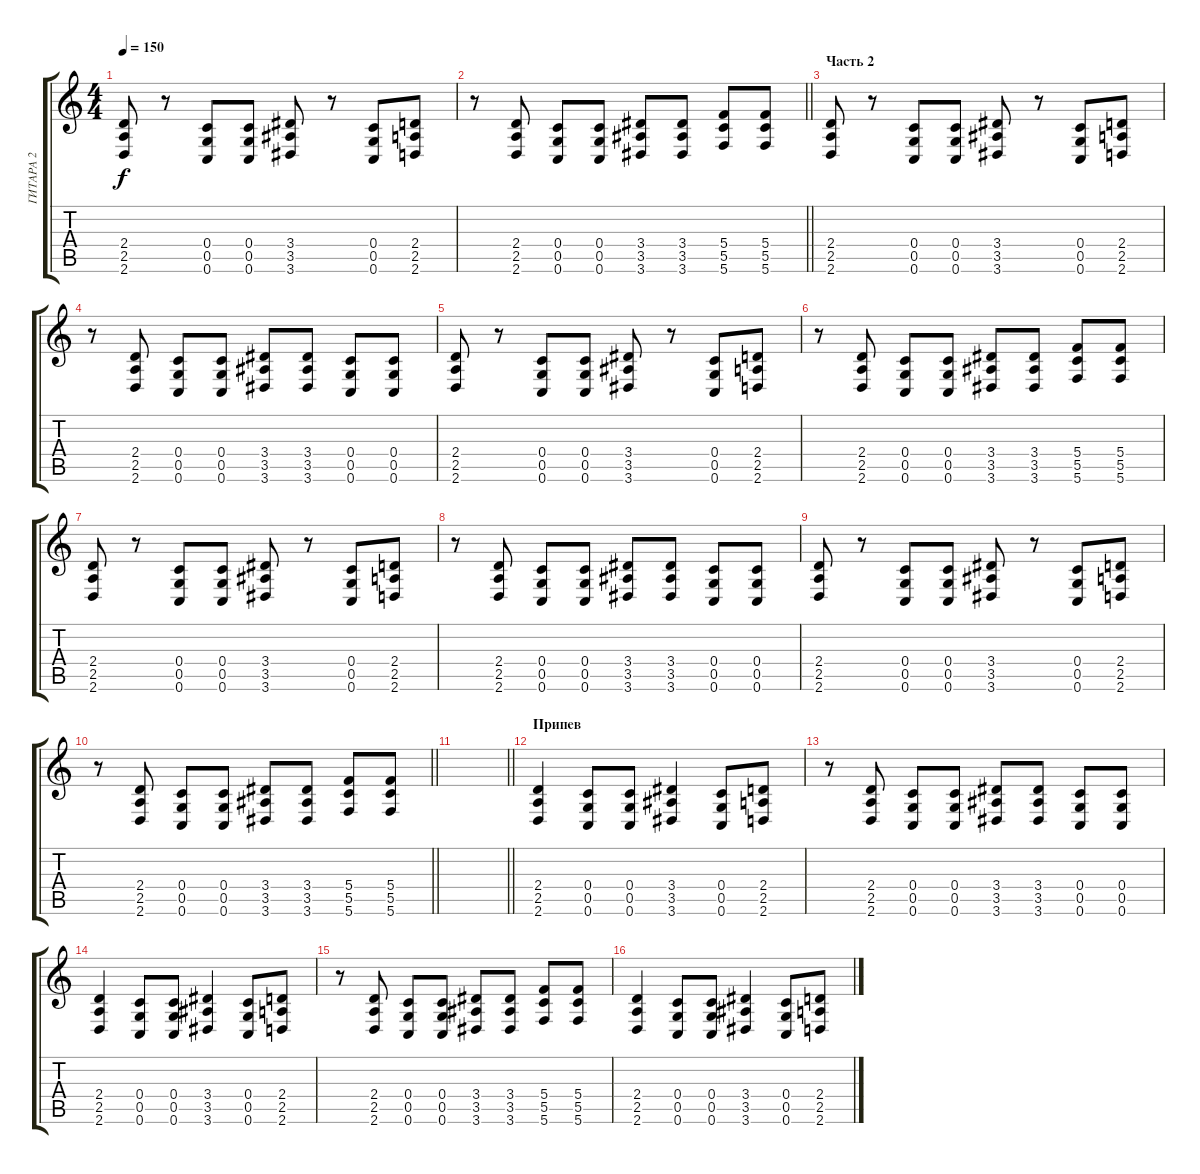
\track ("ГИТАРА 2" "ГИТАРА 2") {instrument distortionguitar}
\staff {score tabs}
\tuning (D4 A3 F3 C3 G2 C2) {hide}
\ts (4 4)
\tempo 150
\clef g2
\ks c
(2.4 2.5 2.6).8{dy f} r.8 (0.4 0.5 0.6).8 (0.4 0.5 0.6).8 (3.4 3.5 3.6).8 r.8 (0.4 0.5 0.6).8 (2.4 2.5 2.6).8 |
\barLineRight lightlight
r.8 (2.4 2.5 2.6).8 (0.4 0.5 0.6).8 (0.4 0.5 0.6).8 (3.4 3.5 3.6).8 (3.4 3.5 3.6).8 (5.4 5.5 5.6).8 (5.4 5.5 5.6).8 |
\section ("" "Часть 2")
(2.4 2.5 2.6).8 r.8 (0.4 0.5 0.6).8 (0.4 0.5 0.6).8 (3.4 3.5 3.6).8 r.8 (0.4 0.5 0.6).8 (2.4 2.5 2.6).8 |
r.8 (2.4 2.5 2.6).8 (0.4 0.5 0.6).8 (0.4 0.5 0.6).8 (3.4 3.5 3.6).8 (3.4 3.5 3.6).8 (0.4 0.5 0.6).8 (0.4 0.5 0.6).8 |
(2.4 2.5 2.6).8 r.8 (0.4 0.5 0.6).8 (0.4 0.5 0.6).8 (3.4 3.5 3.6).8 r.8 (0.4 0.5 0.6).8 (2.4 2.5 2.6).8 |
r.8 (2.4 2.5 2.6).8 (0.4 0.5 0.6).8 (0.4 0.5 0.6).8 (3.4 3.5 3.6).8 (3.4 3.5 3.6).8 (5.4 5.5 5.6).8 (5.4 5.5 5.6).8 |
(2.4 2.5 2.6).8 r.8 (0.4 0.5 0.6).8 (0.4 0.5 0.6).8 (3.4 3.5 3.6).8 r.8 (0.4 0.5 0.6).8 (2.4 2.5 2.6).8 |
r.8 (2.4 2.5 2.6).8 (0.4 0.5 0.6).8 (0.4 0.5 0.6).8 (3.4 3.5 3.6).8 (3.4 3.5 3.6).8 (0.4 0.5 0.6).8 (0.4 0.5 0.6).8 |
(2.4 2.5 2.6).8 r.8 (0.4 0.5 0.6).8 (0.4 0.5 0.6).8 (3.4 3.5 3.6).8 r.8 (0.4 0.5 0.6).8 (2.4 2.5 2.6).8 |
\barLineRight lightlight
r.8 (2.4 2.5 2.6).8 (0.4 0.5 0.6).8 (0.4 0.5 0.6).8 (3.4 3.5 3.6).8 (3.4 3.5 3.6).8 (5.4 5.5 5.6).8 (5.4 5.5 5.6).8 |
\barLineRight lightlight
|
\section ("" "Припев")
(2.4 2.5 2.6).4 (0.4 0.5 0.6).8 (0.4 0.5 0.6).8 (3.4 3.5 3.6).4 (0.4 0.5 0.6).8 (2.4 2.5 2.6).8 |
r.8 (2.4 2.5 2.6).8 (0.4 0.5 0.6).8 (0.4 0.5 0.6).8 (3.4 3.5 3.6).8 (3.4 3.5 3.6).8 (0.4 0.5 0.6).8 (0.4 0.5 0.6).8 |
(2.4 2.5 2.6).4 (0.4 0.5 0.6).8 (0.4 0.5 0.6).8 (3.4 3.5 3.6).4 (0.4 0.5 0.6).8 (2.4 2.5 2.6).8 |
r.8 (2.4 2.5 2.6).8 (0.4 0.5 0.6).8 (0.4 0.5 0.6).8 (3.4 3.5 3.6).8 (3.4 3.5 3.6).8 (5.4 5.5 5.6).8 (5.4 5.5 5.6).8 |
(2.4 2.5 2.6).4 (0.4 0.5 0.6).8 (0.4 0.5 0.6).8 (3.4 3.5 3.6).4 (0.4 0.5 0.6).8 (2.4 2.5 2.6).8
